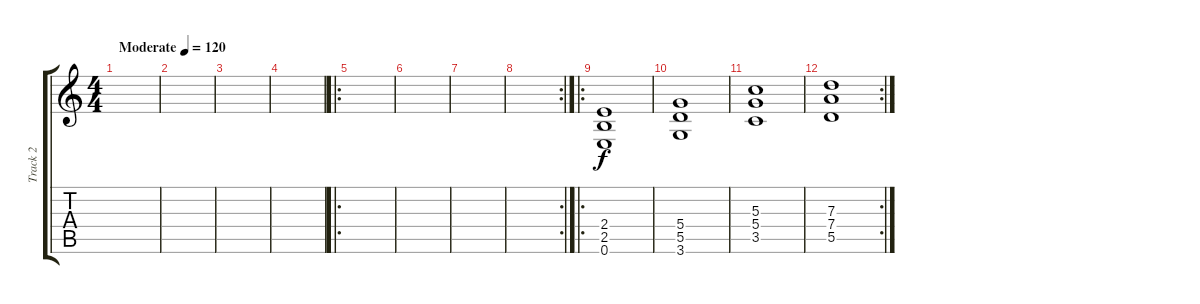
\track ("Track 2" "Track 2") {instrument distortionguitar}
\staff {score tabs}
\tuning (E4 B3 G3 D3 A2 E2) {hide}
\ts (4 4)
\tempo (120 "Moderate")
\clef g2
\ks c
|
|
|
|
\ro
|
|
|
\rc 2
|
\ro
(2.4 2.5 0.6).1 |
(5.4 5.5 3.6).1 |
(5.3 5.4 3.5).1 |
\rc 2
(7.3 7.4 5.5).1
